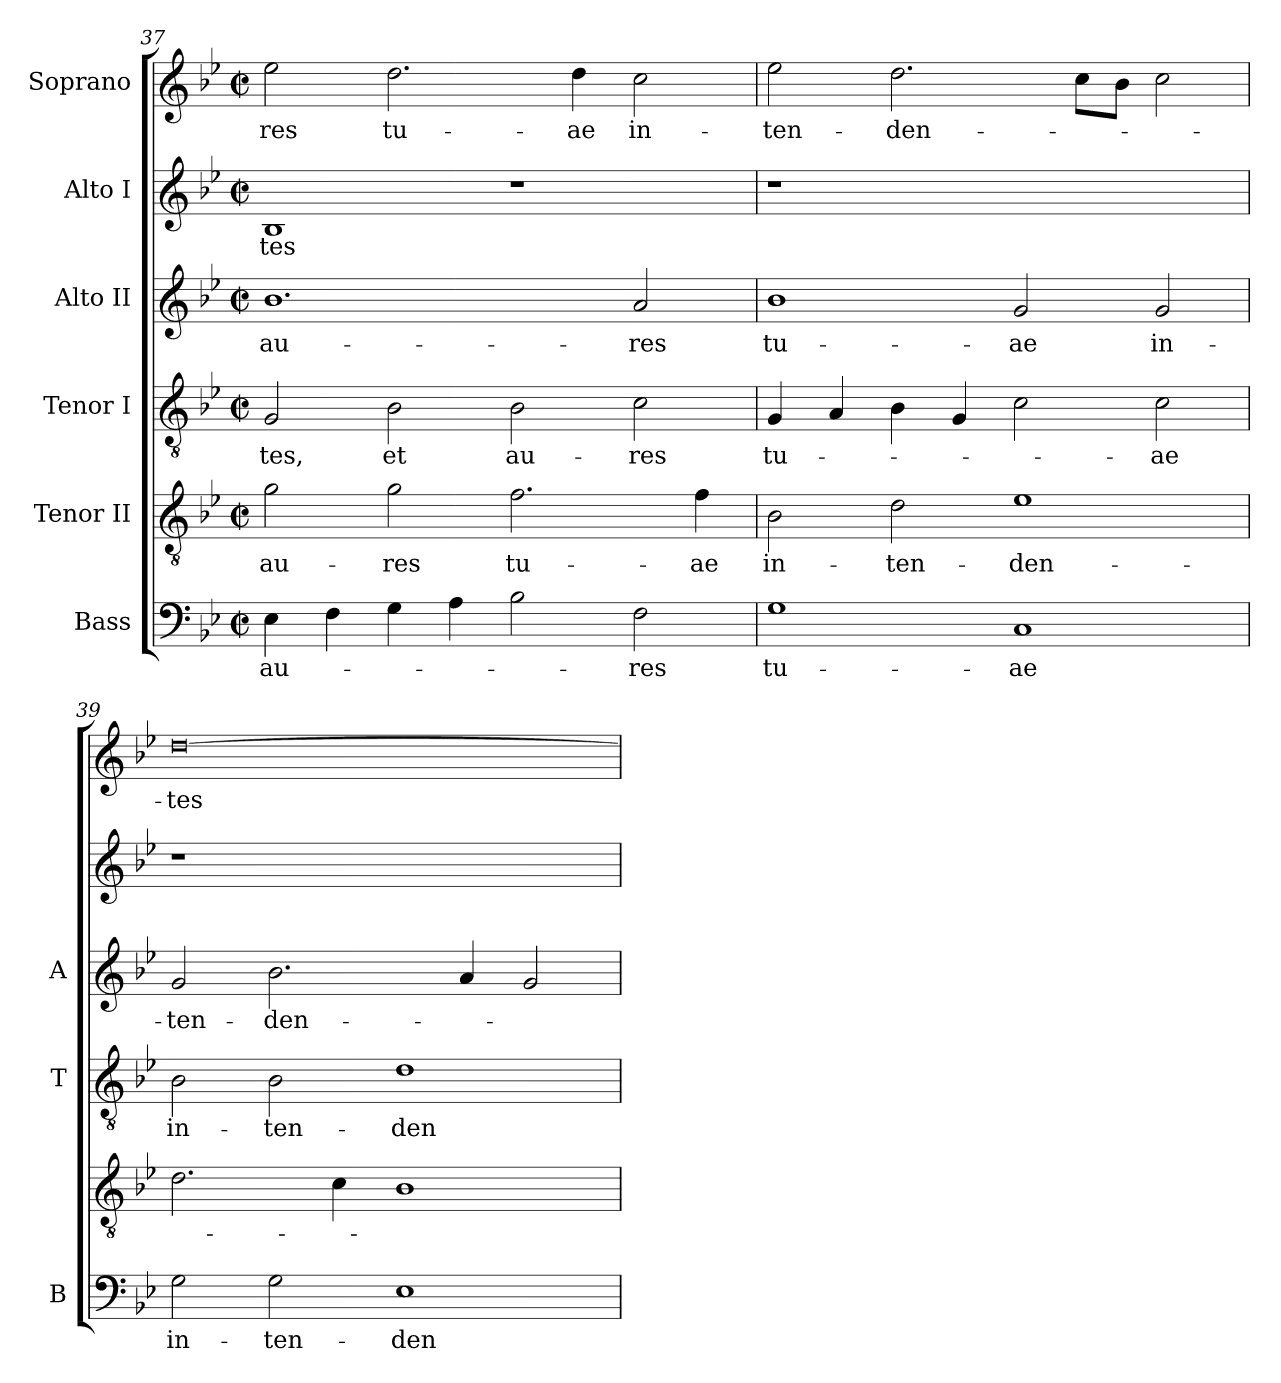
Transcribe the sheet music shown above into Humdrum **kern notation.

**kern	**text	**kern	**text	**kern	**text	**kern	**text	**kern	**text	**kern	**text
*part6	*part6	*part5	*part5	*part4	*part4	*part3	*part3	*part2	*part2	*part1	*part1
*staff6	*staff6	*staff5	*staff5	*staff4	*staff4	*staff3	*staff3	*staff2	*staff2	*staff1	*staff1
*I"Bass	*	*I"Tenor II	*	*I"Tenor I	*	*I"Alto II	*	*I"Alto I	*	*I"Soprano	*
*I'B	*	*	*	*I'T	*	*I'A	*	*	*	*	*
!!LO:LB:g=z
*clefF4	*	*clefGv2	*	*clefGv2	*	*clefG2	*	*clefG2	*	*clefG2	*
*k[b-e-]	*	*k[b-e-]	*	*k[b-e-]	*	*k[b-e-]	*	*k[b-e-]	*	*k[b-e-]	*
*B-:	*	*B-:	*	*B-:	*	*B-:	*	*B-:	*	*B-:	*
*M2/2	*	*M2/2	*	*M2/2	*	*M2/2	*	*M2/2	*	*M2/2	*
*met(c|)	*	*met(c|)	*	*met(c|)	*	*met(c|)	*	*met(c|)	*	*met(c|)	*
=37	=37	=37	=37	=37	=37	=37	=37	=37	=37	=37	=37
!	!LO:LY:b:color=#000000	!	!	!	!	!	!	!	!	!	!
!	!	!	!LO:LY:b:color=#000000	!	!	!	!	!	!	!	!
!	!	!	!	!	!LO:LY:b:color=#000000	!	!	!	!	!	!
!	!	!	!	!	!	!	!LO:LY:b:color=#000000	!	!	!	!
!	!	!	!	!	!	!	!	!	!LO:LY:b:color=#000000	!	!
!	!	!	!	!	!	!	!	!	!	!	!LO:LY:b:color=#000000
4E-i\	au-	2gi\	au-	2Gi/	-tes,	1.b-i	au-	1B-i	-tes	2ee-i\	-res
4Fi\	.	.	.	.	.	.	.	.	.	.	.
!	!	!	!LO:LY:b:color=#000000	!	!	!	!	!	!	!	!
!	!	!	!	!	!LO:LY:b:color=#000000	!	!	!	!	!	!
!	!	!	!	!	!	!	!	!	!	!	!LO:LY:b:color=#000000
4Gi\	.	2gi\	-res	2B-i\	et	.	.	.	.	2.ddi\	tu-
4Ai\	.	.	.	.	.	.	.	.	.	.	.
!	!	!	!LO:LY:b:color=#000000	!	!	!	!	!	!	!	!
!	!	!	!	!	!LO:LY:b:color=#000000	!	!	!	!	!	!
2B-i\	.	2.fi\	tu-	2B-i\	au-	.	.	1r	.	.	.
!	!	!	!	!	!	!	!	!	!	!	!LO:LY:b:color=#000000
.	.	.	.	.	.	.	.	.	.	4ddi\	-ae
!	!LO:LY:b:color=#000000	!	!	!	!	!	!	!	!	!	!
!	!	!	!	!	!LO:LY:b:color=#000000	!	!	!	!	!	!
!	!	!	!	!	!	!	!LO:LY:b:color=#000000	!	!	!	!
!	!	!	!	!	!	!	!	!	!	!	!LO:LY:b:color=#000000
2Fi\	-res	.	.	2ci\	-res	2ai/	-res	.	.	2cci\	in-
!	!	!	!LO:LY:b:color=#000000	!	!	!	!	!	!	!	!
.	.	4fi\	-ae	.	.	.	.	.	.	.	.
=38	=38	=38	=38	=38	=38	=38	=38	=38	=38	=38	=38
!	!LO:LY:b:color=#000000	!	!	!	!	!	!	!	!	!	!
!	!	!	!LO:LY:b:color=#000000	!	!	!	!	!	!	!	!
!	!	!	!	!	!LO:LY:b:color=#000000	!	!	!	!	!	!
!	!	!	!	!	!	!	!LO:LY:b:color=#000000	!LO:N:vis=1	!	!	!
!	!	!	!	!	!	!	!	!	!	!	!LO:LY:b:color=#000000
1Gi	tu-	2B-i\	in-	4Gi/	tu-	1b-i	tu-	1r	.	2ee-i\	-ten-
.	.	.	.	4Ai/	.	.	.	.	.	.	.
!	!	!	!LO:LY:b:color=#000000	!	!	!	!	!	!	!	!
!	!	!	!	!	!	!	!	!	!	!	!LO:LY:b:color=#000000
.	.	2di\	-ten-	4B-i\	.	.	.	.	.	2.ddi\	-den-
.	.	.	.	4Gi/	.	.	.	.	.	.	.
!	!LO:LY:b:color=#000000	!	!	!	!	!	!	!	!	!	!
!	!	!	!LO:LY:b:color=#000000	!	!	!	!	!	!	!	!
!	!	!	!	!	!	!	!LO:LY:b:color=#000000	!	!	!	!
1Ci	-ae	1e-i	-den-	2ci\	.	2gi/	-ae	1ryy	.	.	.
.	.	.	.	.	.	.	.	.	.	8cci\L	.
.	.	.	.	.	.	.	.	.	.	8b-i\J	.
!	!	!	!	!	!LO:LY:b:color=#000000	!	!	!	!	!	!
!	!	!	!	!	!	!	!LO:LY:b:color=#000000	!	!	!	!
.	.	.	.	2ci\	-ae	2gi/	in-	.	.	2cci\	.
=39	=39	=39	=39	=39	=39	=39	=39	=39	=39	=39	=39
!	!LO:LY:b:color=#000000	!	!	!	!	!	!	!	!	!	!
!	!	!	!	!	!LO:LY:b:color=#000000	!	!	!	!	!	!
!	!	!	!	!	!	!	!LO:LY:b:color=#000000	!LO:N:vis=1	!	!	!
!	!	!	!	!	!	!	!	!	!	!	!LO:LY:b:color=#000000
2Gi\	in-	2.di\	.	2B-i\	in-	2gi/	-ten-	1r	.	[>0ddi	-tes
!	!LO:LY:b:color=#000000	!	!	!	!	!	!	!	!	!	!
!	!	!	!	!	!LO:LY:b:color=#000000	!	!	!	!	!	!
!	!	!	!	!	!	!	!LO:LY:b:color=#000000	!	!	!	!
2Gi\	-ten-	.	.	2B-i\	-ten-	2.b-i\	-den-	.	.	.	.
.	.	4ci\	.	.	.	.	.	.	.	.	.
!	!LO:LY:b:color=#000000	!	!	!	!	!	!	!	!	!	!
!	!	!	!	!	!LO:LY:b:color=#000000	!	!	!	!	!	!
1E-i	-den-	1B-i	.	1di	-den-	.	.	1ryy	.	.	.
.	.	.	.	.	.	4ai/	.	.	.	.	.
.	.	.	.	.	.	2gi/	.	.	.	.	.
=	=	=	=	=	=	=	=	=	=	=	=
*-	*-	*-	*-	*-	*-	*-	*-	*-	*-	*-	*-
